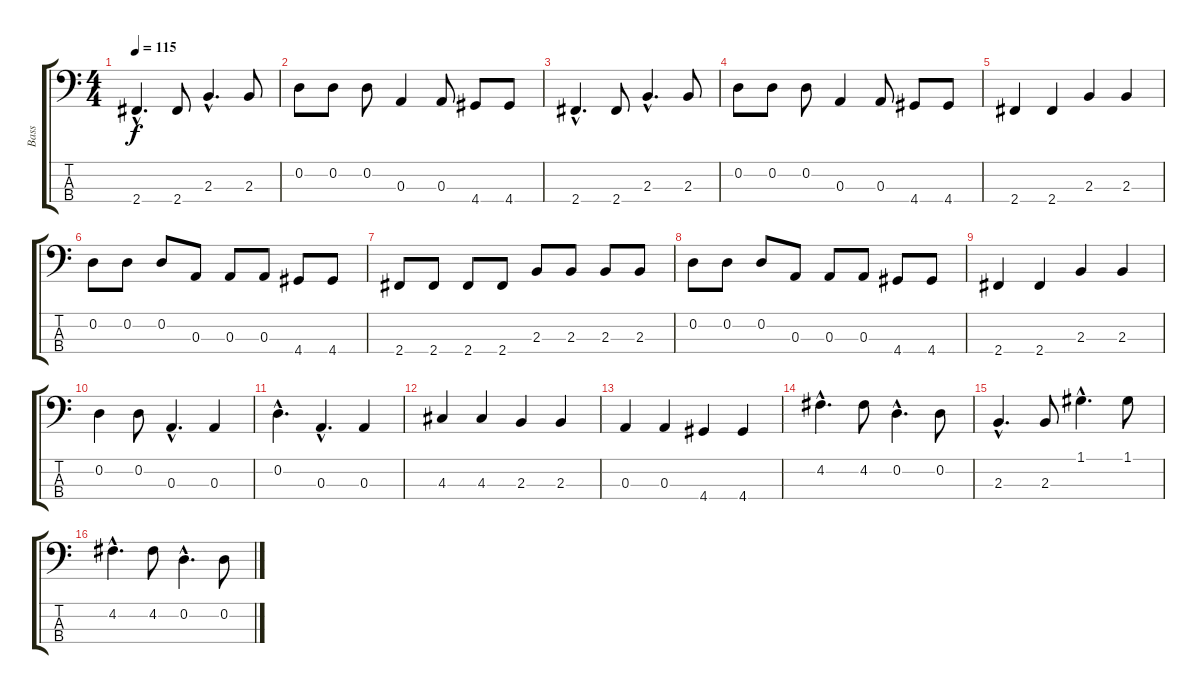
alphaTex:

\track ("Bass" "Bass") {instrument electricbassfinger}
\staff {score tabs}
\tuning (G2 D2 A1 E1) {hide}
\ts (4 4)
\tempo 115
\clef f4
\ks c
2.4{hac}.4{d dy f} 2.4.8 2.3{hac}.4{d} 2.3.8 |
0.2.8 0.2.8 0.2.8 0.3.4 0.3.8 4.4.8 4.4.8 |
2.4{hac}.4{d} 2.4.8 2.3{hac}.4{d} 2.3.8 |
0.2.8 0.2.8 0.2.8 0.3.4 0.3.8 4.4.8 4.4.8 |
2.4.4 2.4.4 2.3.4 2.3.4 |
0.2.8 0.2.8 0.2.8 0.3.8 0.3.8 0.3.8 4.4.8 4.4.8 |
2.4.8 2.4.8 2.4.8 2.4.8 2.3.8 2.3.8 2.3.8 2.3.8 |
0.2.8 0.2.8 0.2.8 0.3.8 0.3.8 0.3.8 4.4.8 4.4.8 |
2.4.4 2.4.4 2.3.4 2.3.4 |
0.2.4 0.2.8 0.3{hac}.4{d} 0.3.4 |
0.2{hac}.4{d} 0.3{hac}.4{d} 0.3.4 |
4.3.4 4.3.4 2.3.4 2.3.4 |
0.3.4 0.3.4 4.4.4 4.4.4 |
4.2{hac}.4{d} 4.2.8 0.2{hac}.4{d} 0.2.8 |
2.3{hac}.4{d} 2.3.8 1.1{hac}.4{d} 1.1.8 |
4.2{hac}.4{d} 4.2.8 0.2{hac}.4{d} 0.2.8
